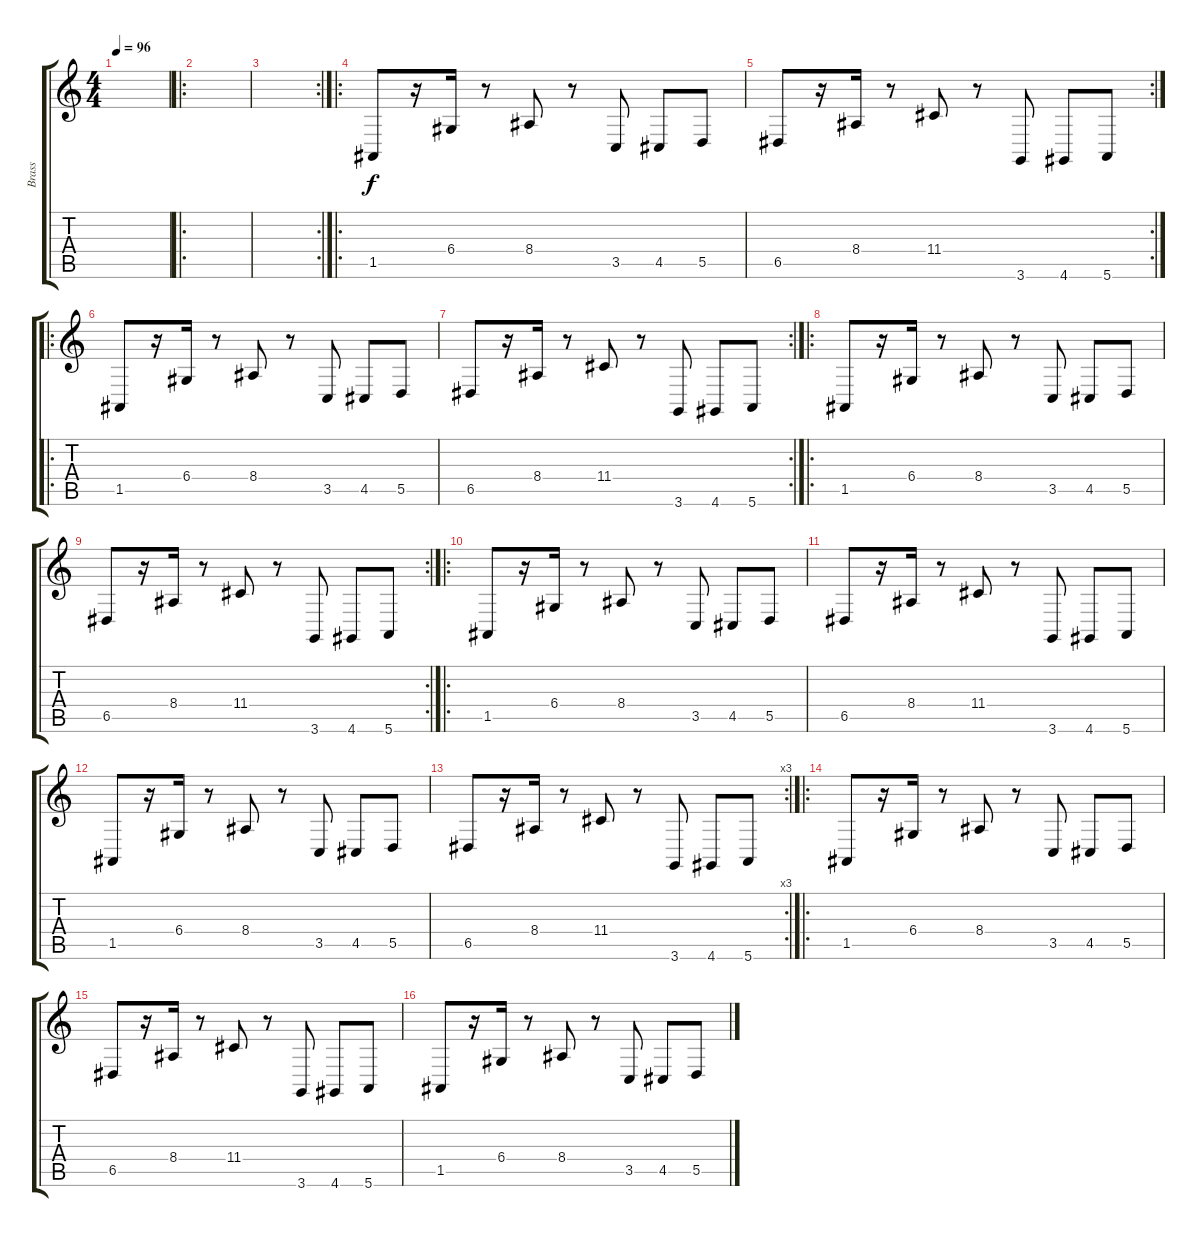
\track ("Brass" "Brass") {instrument brasssection}
\staff {score tabs}
\tuning (E4 B3 G3 D3 A2 E2) {hide}
\ts (4 4)
\tempo 96
\clef g2
\ks c
|
\ro
|
\rc 2
|
\ro
1.5.8 r.16 6.4.16 r.8 8.4.8 r.8 3.5.8 4.5.8 5.5.8 |
\rc 2
6.5.8 r.16 8.4.16 r.8 11.4.8 r.8 3.6.8 4.6.8 5.6.8 |
\ro
1.5.8 r.16 6.4.16 r.8 8.4.8 r.8 3.5.8 4.5.8 5.5.8 |
\rc 2
6.5.8 r.16 8.4.16 r.8 11.4.8 r.8 3.6.8 4.6.8 5.6.8 |
\ro
1.5.8 r.16 6.4.16 r.8 8.4.8 r.8 3.5.8 4.5.8 5.5.8 |
\rc 2
6.5.8 r.16 8.4.16 r.8 11.4.8 r.8 3.6.8 4.6.8 5.6.8 |
\ro
1.5.8 r.16 6.4.16 r.8 8.4.8 r.8 3.5.8 4.5.8 5.5.8 |
6.5.8 r.16 8.4.16 r.8 11.4.8 r.8 3.6.8 4.6.8 5.6.8 |
1.5.8 r.16 6.4.16 r.8 8.4.8 r.8 3.5.8 4.5.8 5.5.8 |
\rc 3
6.5.8 r.16 8.4.16 r.8 11.4.8 r.8 3.6.8 4.6.8 5.6.8 |
\ro
1.5.8 r.16 6.4.16 r.8 8.4.8 r.8 3.5.8 4.5.8 5.5.8 |
6.5.8 r.16 8.4.16 r.8 11.4.8 r.8 3.6.8 4.6.8 5.6.8 |
1.5.8 r.16 6.4.16 r.8 8.4.8 r.8 3.5.8 4.5.8 5.5.8
